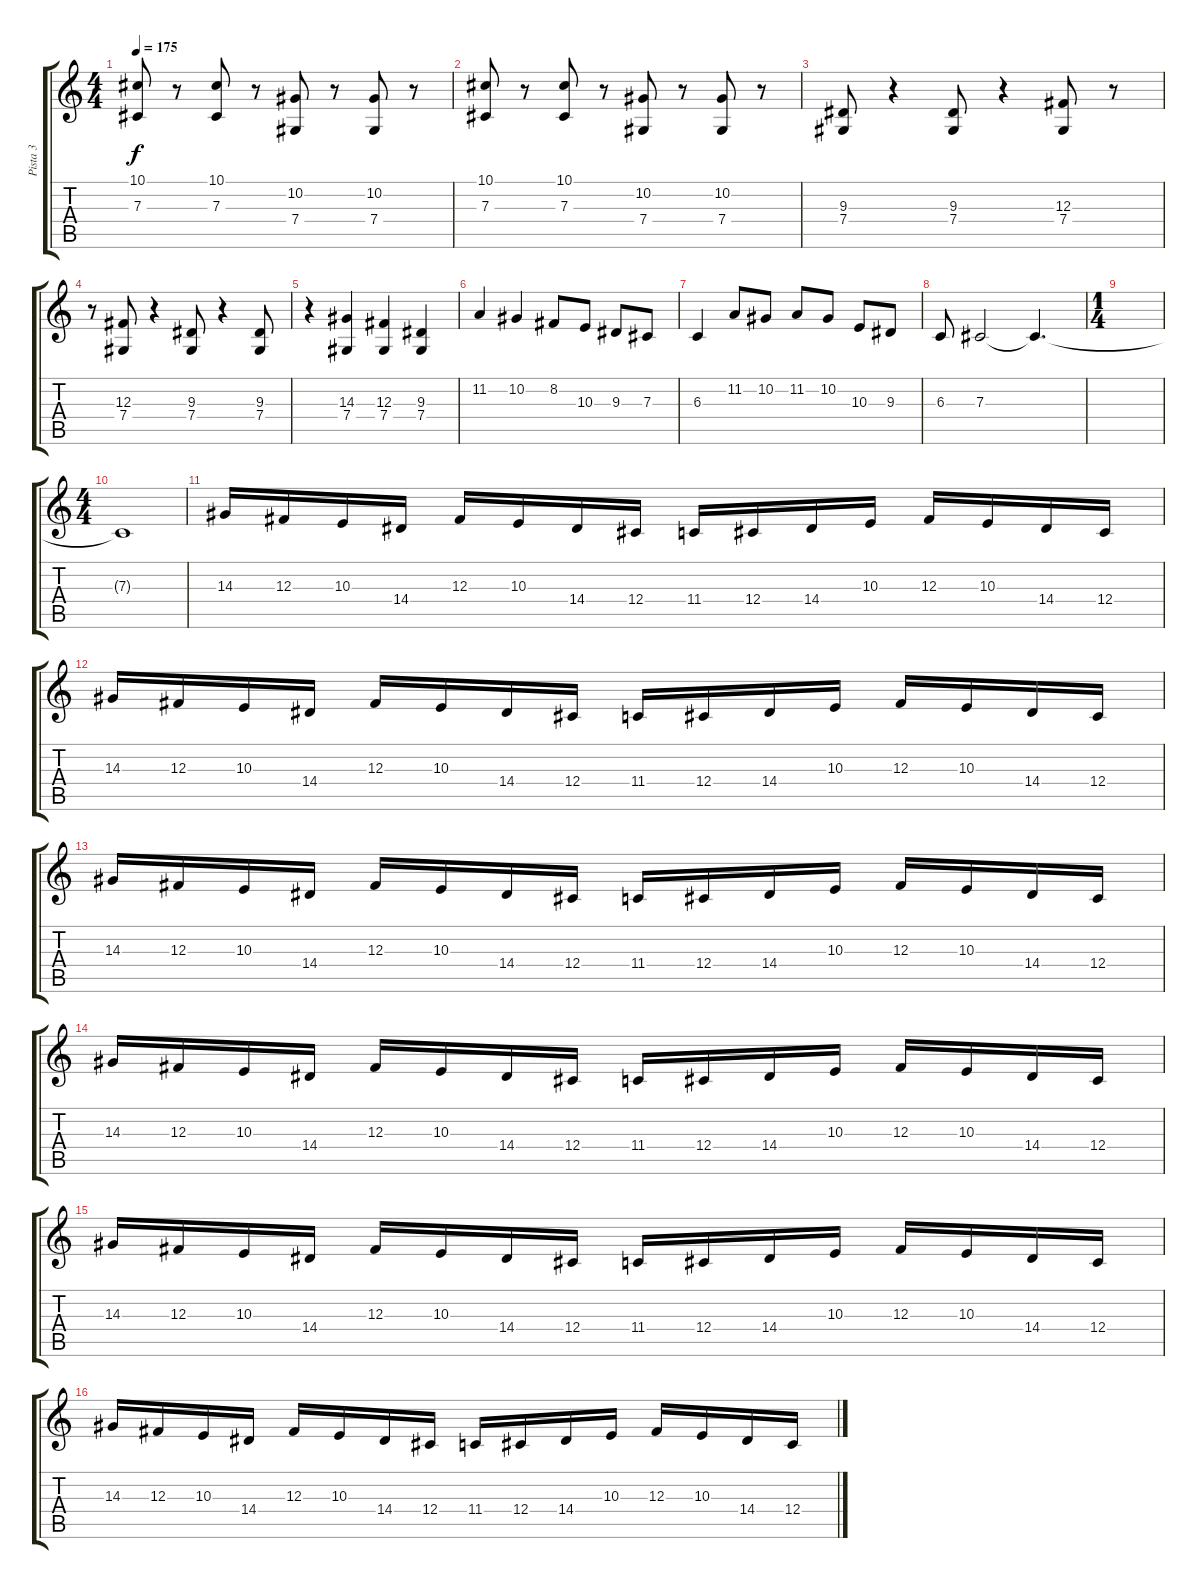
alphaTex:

\track ("Pista 3" "Pista 3") {instrument harpsichord}
\staff {score tabs}
\tuning (Eb4 Bb3 Gb3 Db3 Ab2 Eb2) {hide}
\ts (4 4)
\tempo 175
\clef g2
\ks c
(10.1 7.3).8{dy f} r.8 (10.1 7.3).8 r.8 (10.2 7.4).8 r.8 (10.2 7.4).8 r.8 |
(10.1 7.3).8 r.8 (10.1 7.3).8 r.8 (10.2 7.4).8 r.8 (10.2 7.4).8 r.8 |
(9.3 7.4).8 r.4 (9.3 7.4).8 r.4 (12.3 7.4).8 r.8 |
r.8 (12.3 7.4).8 r.4 (9.3 7.4).8 r.4 (9.3 7.4).8 |
r.4 (14.3 7.4).4 (12.3 7.4).4 (9.3 7.4).4 |
11.2.4 10.2.4 8.2.8 10.3.8 9.3.8 7.3.8 |
6.3.4 11.2.8 10.2.8 11.2.8 10.2.8 10.3.8 9.3.8 |
6.3.8 7.3.2 7.3{t}.4{d} |
\ts (1 4)
|
\ts (4 4)
7.3{t}.1 |
14.3.16 12.3.16 10.3.16 14.4.16 12.3.16 10.3.16 14.4.16 12.4.16 11.4.16 12.4.16 14.4.16 10.3.16 12.3.16 10.3.16 14.4.16 12.4.16 |
14.3.16 12.3.16 10.3.16 14.4.16 12.3.16 10.3.16 14.4.16 12.4.16 11.4.16 12.4.16 14.4.16 10.3.16 12.3.16 10.3.16 14.4.16 12.4.16 |
14.3.16 12.3.16 10.3.16 14.4.16 12.3.16 10.3.16 14.4.16 12.4.16 11.4.16 12.4.16 14.4.16 10.3.16 12.3.16 10.3.16 14.4.16 12.4.16 |
14.3.16 12.3.16 10.3.16 14.4.16 12.3.16 10.3.16 14.4.16 12.4.16 11.4.16 12.4.16 14.4.16 10.3.16 12.3.16 10.3.16 14.4.16 12.4.16 |
14.3.16 12.3.16 10.3.16 14.4.16 12.3.16 10.3.16 14.4.16 12.4.16 11.4.16 12.4.16 14.4.16 10.3.16 12.3.16 10.3.16 14.4.16 12.4.16 |
14.3.16 12.3.16 10.3.16 14.4.16 12.3.16 10.3.16 14.4.16 12.4.16 11.4.16 12.4.16 14.4.16 10.3.16 12.3.16 10.3.16 14.4.16 12.4.16
